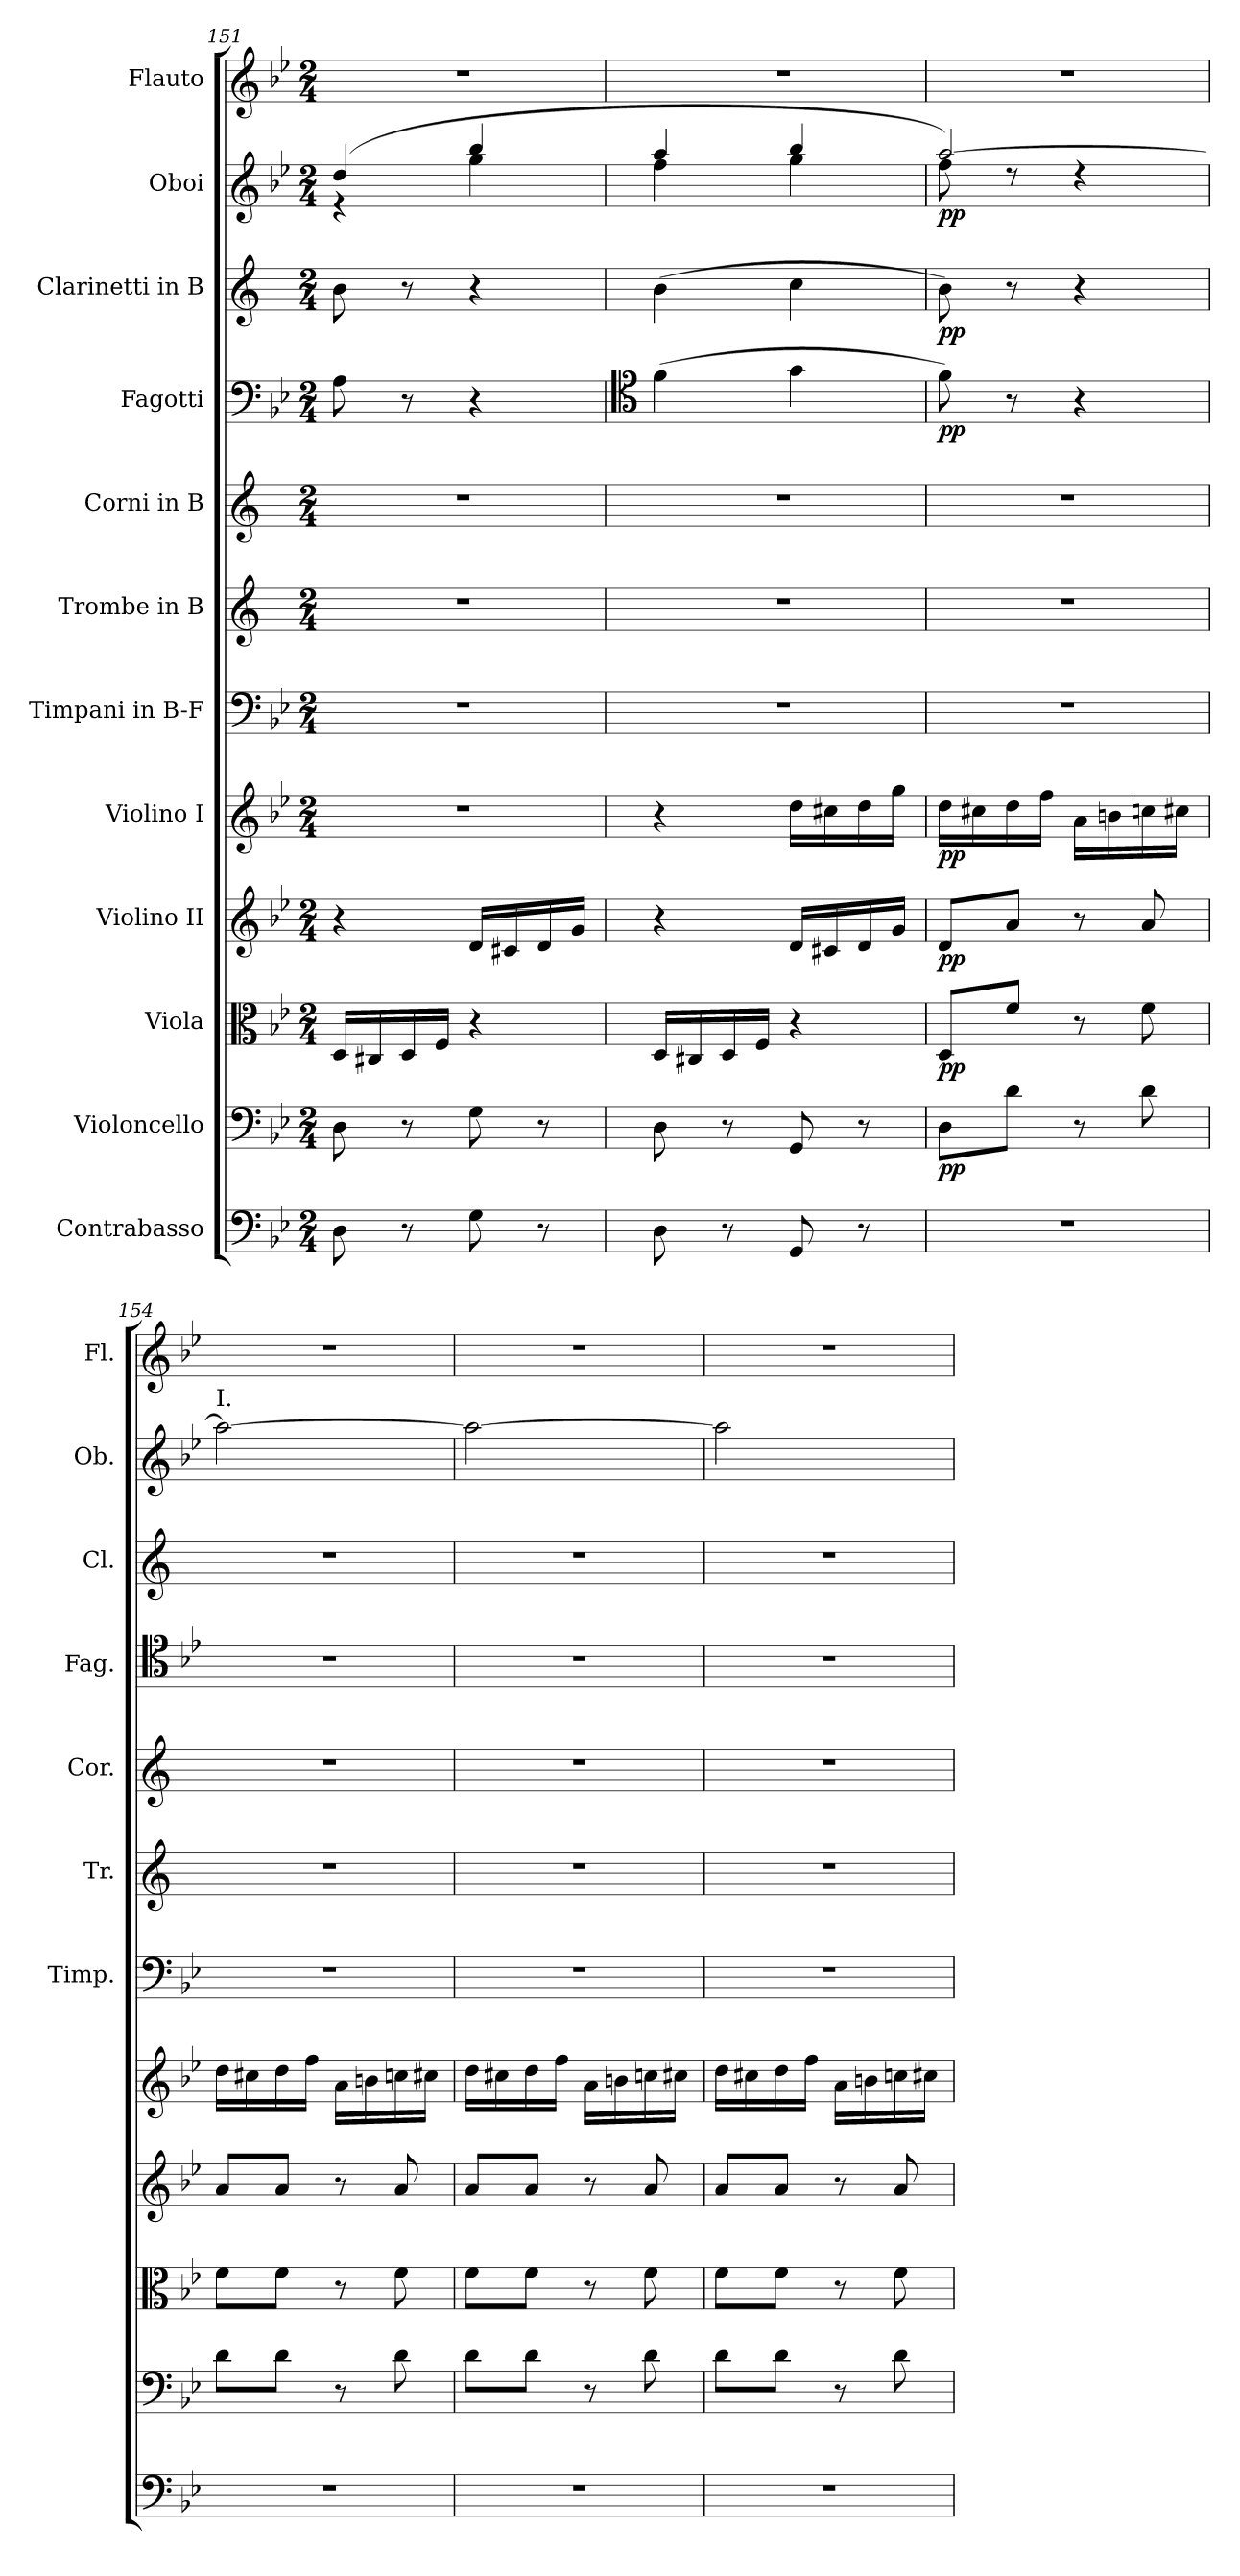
**kern	**kern	**dynam	**kern	**dynam	**kern	**dynam	**kern	**dynam	**kern	**kern	**kern	**kern	**dynam	**kern	**dynam	**kern	**dynam	**kern
*part12	*part11	*part11	*part10	*part10	*part9	*part9	*part8	*part8	*part7	*part6	*part5	*part4	*part4	*part3	*part3	*part2	*part2	*part1
*staff12	*staff11	*staff11	*staff10	*staff10	*staff9	*staff9	*staff8	*staff8	*staff7	*staff6	*staff5	*staff4	*staff4	*staff3	*staff3	*staff2	*staff2	*staff1
*I"Contrabasso	*I"Violoncello	*	*I"Viola	*	*I"Violino II	*	*I"Violino I	*	*I"Timpani in B-F	*I"Trombe in B	*I"Corni in B	*I"Fagotti	*	*I"Clarinetti in B	*	*I"Oboi	*	*I"Flauto
*	*	*	*	*	*	*	*	*	*I'Timp.	*I'Tr.	*I'Cor.	*I'Fag.	*	*I'Cl.	*	*I'Ob.	*	*I'Fl.
*clefF4	*clefF4	*	*clefC3	*	*clefG2	*	*clefG2	*	*clefF4	*clefG2	*clefG2	*clefF4	*	*clefG2	*	*clefG2	*	*clefG2
*ITrd7c12	*	*	*	*	*	*	*	*	*	*ITrd1c2	*ITrd4c7	*	*	*ITrd1c2	*	*	*	*
*k[b-e-]	*k[b-e-]	*	*k[b-e-]	*	*k[b-e-]	*	*k[b-e-]	*	*k[b-e-]	*k[b-e-]	*k[b-]	*k[b-e-]	*	*k[b-e-]	*	*k[b-e-]	*	*k[b-e-]
*M2/4	*M2/4	*	*M2/4	*	*M2/4	*	*M2/4	*	*M2/4	*M2/4	*M2/4	*M2/4	*	*M2/4	*	*M2/4	*	*M2/4
=151	=151	=151	=151	=151	=151	=151	=151	=151	=151	=151	=151	=151	=151	=151	=151	=151	=151	=151
*	*	*	*	*	*	*	*	*	*	*	*	*	*	*	*	*^	*	*
8DD\	8D\	.	16D/LL	.	4r	.	2r	.	2r	2r	2r	8A\	.	8a\	.	(4dd/	4r	.	2r
.	.	.	16C#X/	.	.	.	.	.	.	.	.	.	.	.	.	.	.	.	.
8r	8r	.	16D/	.	.	.	.	.	.	.	.	8r	.	8r	.	.	.	.	.
.	.	.	16F/JJ	.	.	.	.	.	.	.	.	.	.	.	.	.	.	.	.
8GG\	8G\	.	4r	.	16d/LL	.	.	.	.	.	.	4r	.	4r	.	4bb-/	4gg\	.	.
.	.	.	.	.	16c#X/	.	.	.	.	.	.	.	.	.	.	.	.	.	.
8r	8r	.	.	.	16d/	.	.	.	.	.	.	.	.	.	.	.	.	.	.
.	.	.	.	.	16g/JJ	.	.	.	.	.	.	.	.	.	.	.	.	.	.
=152	=152	=152	=152	=152	=152	=152	=152	=152	=152	=152	=152	=152	=152	=152	=152	=152	=152	=152	=152
*	*	*	*	*	*	*	*	*	*	*	*	*clefC4	*	*	*	*	*	*	*
8DD\	8D\	.	16D/LL	.	4r	.	4r	.	2r	2r	2r	(4f\	.	(4a\	.	4aa/	4ff\	.	2r
.	.	.	16C#X/	.	.	.	.	.	.	.	.	.	.	.	.	.	.	.	.
8r	8r	.	16D/	.	.	.	.	.	.	.	.	.	.	.	.	.	.	.	.
.	.	.	16F/JJ	.	.	.	.	.	.	.	.	.	.	.	.	.	.	.	.
8GGG/	8GG/	.	4r	.	16d/LL	.	16dd\LL	.	.	.	.	4g\	.	4b-\	.	4bb-/	4gg\	.	.
.	.	.	.	.	16c#X/	.	16cc#X\	.	.	.	.	.	.	.	.	.	.	.	.
8r	8r	.	.	.	16d/	.	16dd\	.	.	.	.	.	.	.	.	.	.	.	.
.	.	.	.	.	16g/JJ	.	16gg\JJ	.	.	.	.	.	.	.	.	.	.	.	.
=153	=153	=153	=153	=153	=153	=153	=153	=153	=153	=153	=153	=153	=153	=153	=153	=153	=153	=153	=153
!	!	!LO:DY:b	!	!LO:DY:b	!	!LO:DY:b	!	!LO:DY:b	!	!	!	!	!LO:DY:b	!	!LO:DY:b	!	!	!LO:DY:b	!
2r	8D\L	pp	8D/L	pp	8d/L	pp	16dd\LL	pp	2r	2r	2r	8f\)	pp	8a\)	pp	[2aa/)	8ff\	pp	2r
.	.	.	.	.	.	.	16cc#X\	.	.	.	.	.	.	.	.	.	.	.	.
.	8d\J	.	8f/J	.	8a/J	.	16dd\	.	.	.	.	8r	.	8r	.	.	8rdd	.	.
.	.	.	.	.	.	.	16ff\JJ	.	.	.	.	.	.	.	.	.	.	.	.
.	8r	.	8r	.	8r	.	16a\LL	.	.	.	.	4r	.	4r	.	.	4rdd	.	.
.	.	.	.	.	.	.	16bn\	.	.	.	.	.	.	.	.	.	.	.	.
.	8d\	.	8f\	.	8a/	.	16ccn\	.	.	.	.	.	.	.	.	.	.	.	.
.	.	.	.	.	.	.	16cc#X\JJ	.	.	.	.	.	.	.	.	.	.	.	.
*	*	*	*	*	*	*	*	*	*	*	*	*	*	*	*	*v	*v	*	*
=154	=154	=154	=154	=154	=154	=154	=154	=154	=154	=154	=154	=154	=154	=154	=154	=154	=154	=154
!	!	!	!	!	!	!	!	!	!	!	!	!	!	!	!	!LO:TX:a:t=I.	!	!
2r	8d\L	.	8f\L	.	8a/L	.	16dd\LL	.	2r	2r	2r	2r	.	2r	.	2aa\_	.	2r
.	.	.	.	.	.	.	16cc#X\	.	.	.	.	.	.	.	.	.	.	.
.	8d\J	.	8f\J	.	8a/J	.	16dd\	.	.	.	.	.	.	.	.	.	.	.
.	.	.	.	.	.	.	16ff\JJ	.	.	.	.	.	.	.	.	.	.	.
.	8r	.	8r	.	8r	.	16a\LL	.	.	.	.	.	.	.	.	.	.	.
.	.	.	.	.	.	.	16bn\	.	.	.	.	.	.	.	.	.	.	.
.	8d\	.	8f\	.	8a/	.	16ccn\	.	.	.	.	.	.	.	.	.	.	.
.	.	.	.	.	.	.	16cc#X\JJ	.	.	.	.	.	.	.	.	.	.	.
=155	=155	=155	=155	=155	=155	=155	=155	=155	=155	=155	=155	=155	=155	=155	=155	=155	=155	=155
2r	8d\L	.	8f\L	.	8a/L	.	16dd\LL	.	2r	2r	2r	2r	.	2r	.	2aa\_	.	2r
.	.	.	.	.	.	.	16cc#X\	.	.	.	.	.	.	.	.	.	.	.
.	8d\J	.	8f\J	.	8a/J	.	16dd\	.	.	.	.	.	.	.	.	.	.	.
.	.	.	.	.	.	.	16ff\JJ	.	.	.	.	.	.	.	.	.	.	.
.	8r	.	8r	.	8r	.	16a\LL	.	.	.	.	.	.	.	.	.	.	.
.	.	.	.	.	.	.	16bn\	.	.	.	.	.	.	.	.	.	.	.
.	8d\	.	8f\	.	8a/	.	16ccn\	.	.	.	.	.	.	.	.	.	.	.
.	.	.	.	.	.	.	16cc#X\JJ	.	.	.	.	.	.	.	.	.	.	.
=156	=156	=156	=156	=156	=156	=156	=156	=156	=156	=156	=156	=156	=156	=156	=156	=156	=156	=156
2r	8d\L	.	8f\L	.	8a/L	.	16dd\LL	.	2r	2r	2r	2r	.	2r	.	2aa\]	.	2r
.	.	.	.	.	.	.	16cc#X\	.	.	.	.	.	.	.	.	.	.	.
.	8d\J	.	8f\J	.	8a/J	.	16dd\	.	.	.	.	.	.	.	.	.	.	.
.	.	.	.	.	.	.	16ff\JJ	.	.	.	.	.	.	.	.	.	.	.
.	8r	.	8r	.	8r	.	16a\LL	.	.	.	.	.	.	.	.	.	.	.
.	.	.	.	.	.	.	16bn\	.	.	.	.	.	.	.	.	.	.	.
.	8d\	.	8f\	.	8a/	.	16ccn\	.	.	.	.	.	.	.	.	.	.	.
.	.	.	.	.	.	.	16cc#X\JJ	.	.	.	.	.	.	.	.	.	.	.
=	=	=	=	=	=	=	=	=	=	=	=	=	=	=	=	=	=	=
*-	*-	*-	*-	*-	*-	*-	*-	*-	*-	*-	*-	*-	*-	*-	*-	*-	*-	*-
